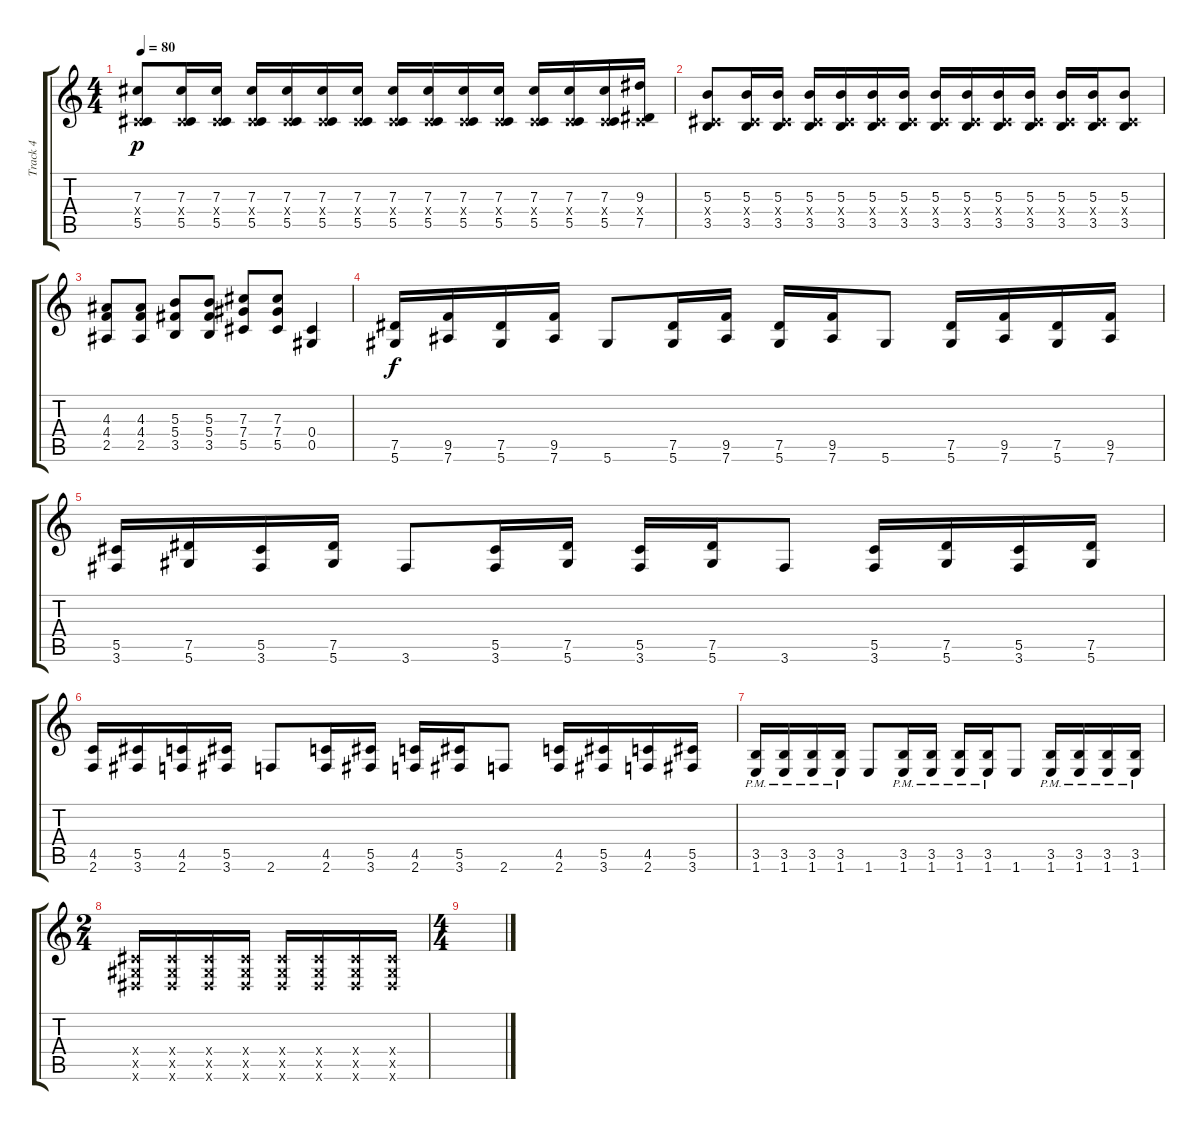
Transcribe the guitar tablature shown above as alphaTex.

\track ("Track 4" "Track 4") {instrument distortionguitar}
\staff {score tabs}
\tuning (Eb4 Bb3 Gb3 Db3 Ab2 Eb2) {hide}
\ts (4 4)
\tempo 80
\clef g2
\ks c
(7.3 0.4{x} 5.5).8{dy p} (7.3 0.4{x} 5.5).16 (7.3 0.4{x} 5.5).16 (7.3 0.4{x} 5.5).16 (7.3 0.4{x} 5.5).16 (7.3 0.4{x} 5.5).16 (7.3 0.4{x} 5.5).16 (7.3 0.4{x} 5.5).16 (7.3 0.4{x} 5.5).16 (7.3 0.4{x} 5.5).16 (7.3 0.4{x} 5.5).16 (7.3 0.4{x} 5.5).16 (7.3 0.4{x} 5.5).16 (7.3 0.4{x} 5.5).16 (9.3 0.4{x} 7.5).16 |
(5.3 0.4{x} 3.5).8 (5.3 0.4{x} 3.5).16 (5.3 0.4{x} 3.5).16 (5.3 0.4{x} 3.5).16 (5.3 0.4{x} 3.5).16 (5.3 0.4{x} 3.5).16 (5.3 0.4{x} 3.5).16 (5.3 0.4{x} 3.5).16 (5.3 0.4{x} 3.5).16 (5.3 0.4{x} 3.5).16 (5.3 0.4{x} 3.5).16 (5.3 0.4{x} 3.5).16 (5.3 0.4{x} 3.5).16 (5.3 0.4{x} 3.5).8 |
(4.3 4.4 2.5).8 (4.3 4.4 2.5).8 (5.3 5.4 3.5).8 (5.3 5.4 3.5).8 (7.3 7.4 5.5).8 (7.3 7.4 5.5).8 (0.4 0.5).4 |
(7.5 5.6).16{dy f} (9.5 7.6).16 (7.5 5.6).16 (9.5 7.6).16 5.6.8 (7.5 5.6).16 (9.5 7.6).16 (7.5 5.6).16 (9.5 7.6).16 5.6.8 (7.5 5.6).16 (9.5 7.6).16 (7.5 5.6).16 (9.5 7.6).16 |
(5.5 3.6).16 (7.5 5.6).16 (5.5 3.6).16 (7.5 5.6).16 3.6.8 (5.5 3.6).16 (7.5 5.6).16 (5.5 3.6).16 (7.5 5.6).16 3.6.8 (5.5 3.6).16 (7.5 5.6).16 (5.5 3.6).16 (7.5 5.6).16 |
(4.5 2.6).16 (5.5 3.6).16 (4.5 2.6).16 (5.5 3.6).16 2.6.8 (4.5 2.6).16 (5.5 3.6).16 (4.5 2.6).16 (5.5 3.6).16 2.6.8 (4.5 2.6).16 (5.5 3.6).16 (4.5 2.6).16 (5.5 3.6).16 |
(3.5{pm} 1.6{pm}).16 (3.5{pm} 1.6{pm}).16 (3.5{pm} 1.6{pm}).16 (3.5{pm} 1.6{pm}).16 1.6.8 (3.5{pm} 1.6{pm}).16 (3.5{pm} 1.6{pm}).16 (3.5{pm} 1.6{pm}).16 (3.5{pm} 1.6{pm}).16 1.6.8 (3.5{pm} 1.6{pm}).16 (3.5{pm} 1.6{pm}).16 (3.5{pm} 1.6{pm}).16 (3.5{pm} 1.6{pm}).16 |
\ts (2 4)
(0.4{x} 0.5{x} 0.6{x}).16 (0.4{x} 0.5{x} 0.6{x}).16 (0.4{x} 0.5{x} 0.6{x}).16 (0.4{x} 0.5{x} 0.6{x}).16 (0.4{x} 0.5{x} 0.6{x}).16 (0.4{x} 0.5{x} 0.6{x}).16 (0.4{x} 0.5{x} 0.6{x}).16 (0.4{x} 0.5{x} 0.6{x}).16 |
\ts (4 4)
